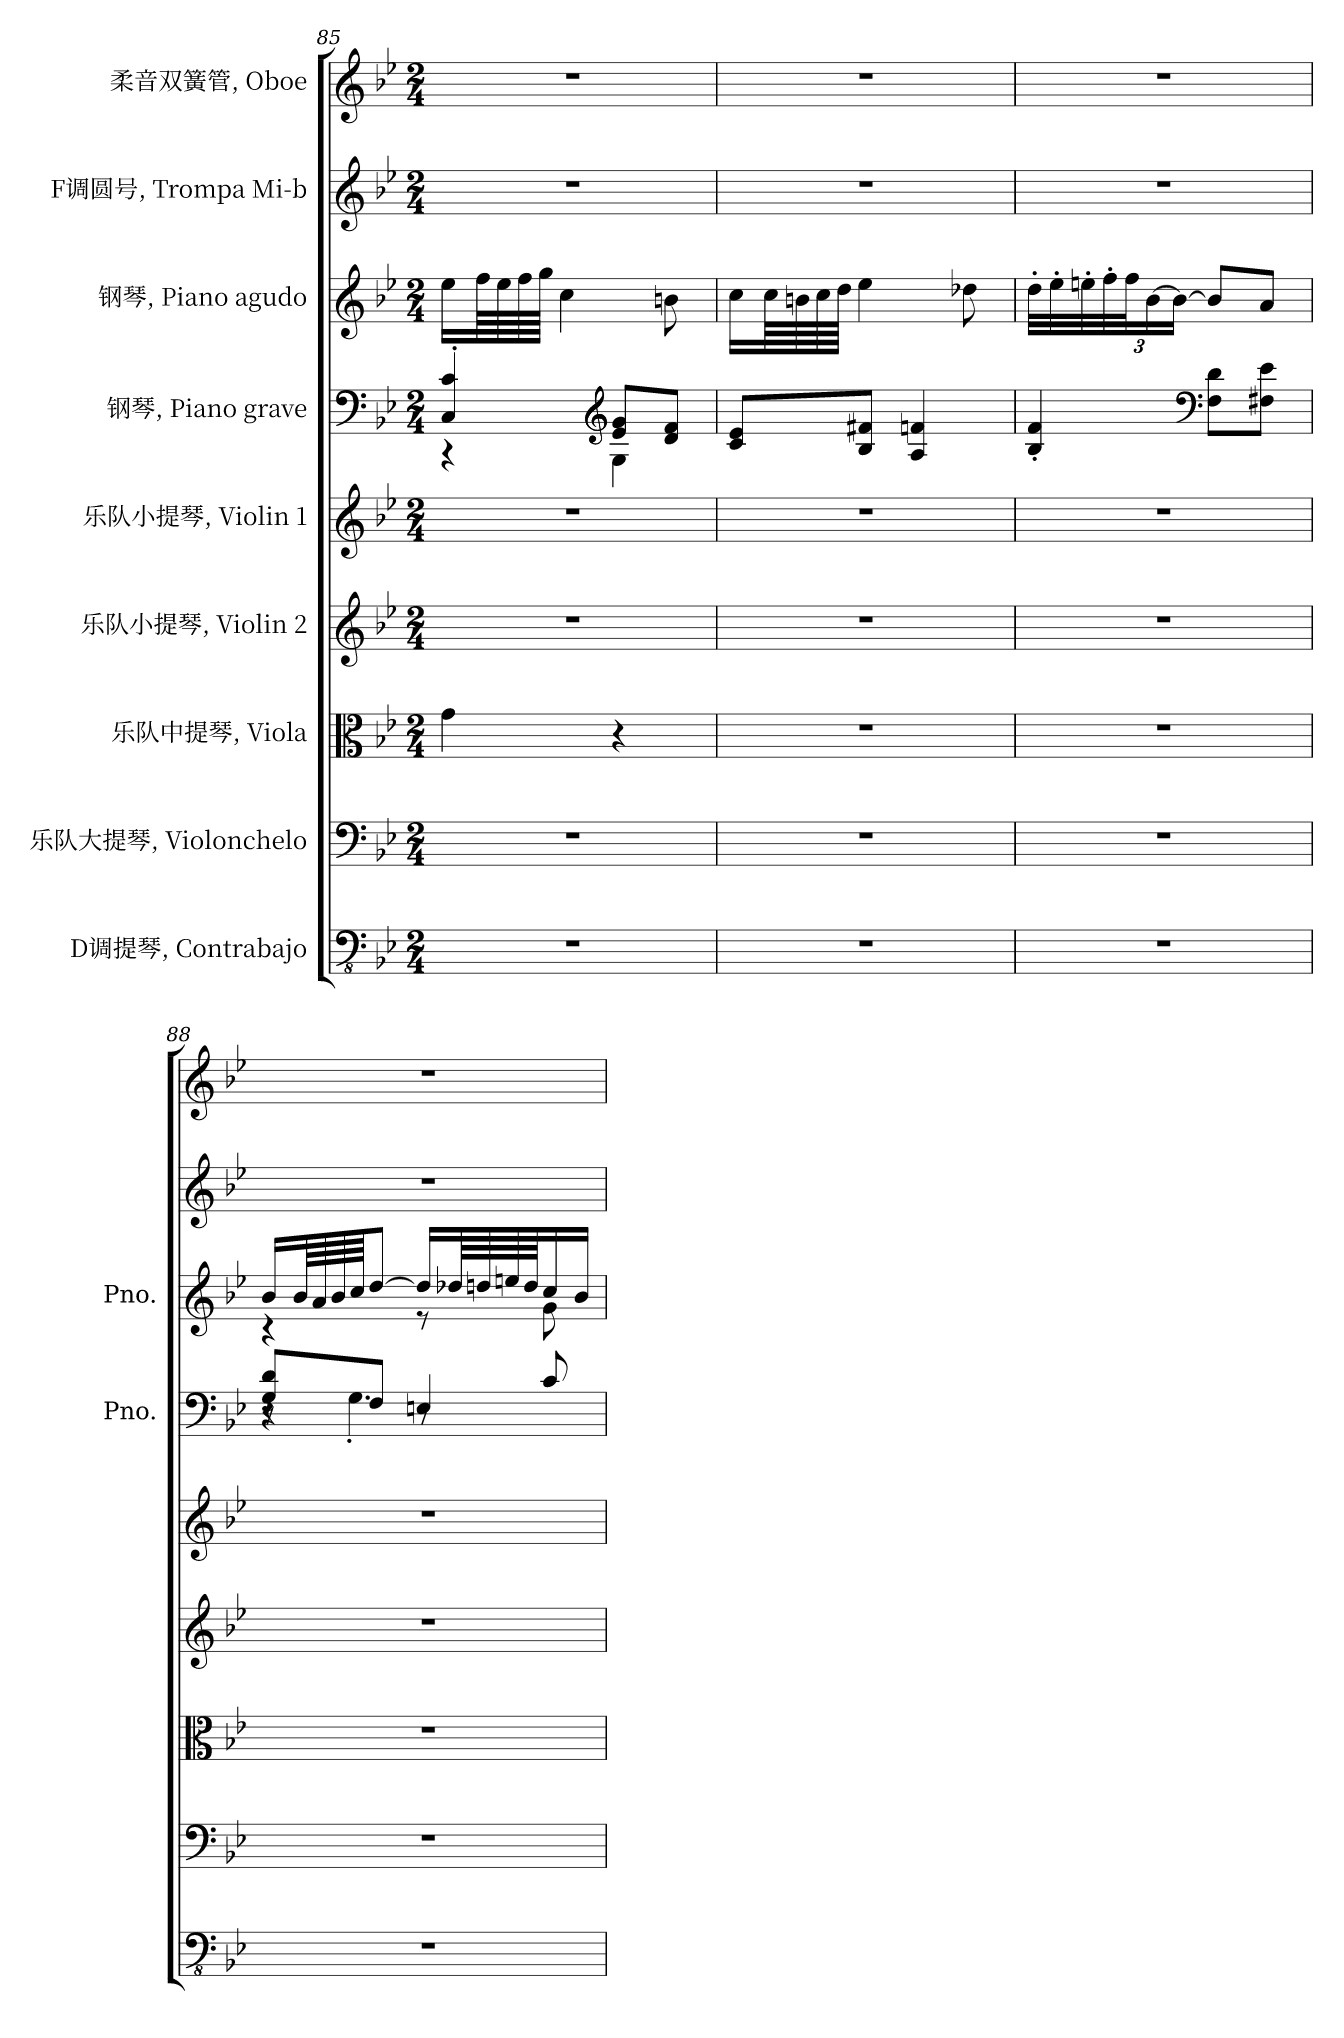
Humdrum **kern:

**kern	**kern	**kern	**kern	**kern	**kern	**kern	**kern	**kern
*part9	*part8	*part7	*part6	*part5	*part4	*part3	*part2	*part1
*staff9	*staff8	*staff7	*staff6	*staff5	*staff4	*staff3	*staff2	*staff1
*I"D调提琴, Contrabajo	*I"乐队大提琴, Violonchelo	*I"乐队中提琴, Viola	*I"乐队小提琴, Violin 2	*I"乐队小提琴, Violin 1	*I"钢琴, Piano grave	*I"钢琴, Piano agudo	*I"F调圆号, Trompa Mi-b	*I"柔音双簧管, Oboe
*	*	*	*	*	*I'Pno.	*I'Pno.	*	*
*clefFv4	*clefF4	*clefC3	*clefG2	*clefG2	*clefF4	*clefG2	*clefG2	*clefG2
*ITrd7c12	*	*	*	*	*	*	*ITrd4c7	*ITrd2c3
*k[b-e-]	*k[b-e-]	*k[b-e-]	*k[b-e-]	*k[b-e-]	*k[b-e-]	*k[b-e-]	*k[b-e-a-]	*k[f#]
*M2/4	*M2/4	*M2/4	*M2/4	*M2/4	*M2/4	*M2/4	*M2/4	*M2/4
*MM39	*MM39	*MM39	*MM39	*MM39	*MM39	*MM39	*MM39	*MM39
=85	=85	=85	=85	=85	=85	=85	=85	=85
*	*	*	*	*	*^	*	*	*
2r	2r	4g\	2r	2r	4C/' 4c/'	4r	16ee-\LL	2r	2r
.	.	.	.	.	.	.	64ff\LL	.	.
.	.	.	.	.	.	.	64ee-\	.	.
.	.	.	.	.	.	.	64ff\	.	.
.	.	.	.	.	.	.	64gg\JJJJ	.	.
.	.	.	.	.	.	.	4cc\	.	.
*	*	*	*	*	*clefG2	*	*	*	*
.	.	4r	.	.	8e-/ 8g/L	4G\	.	.	.
.	.	.	.	.	8d/ 8f/J	.	8bn\	.	.
*	*	*	*	*	*v	*v	*	*	*
=86	=86	=86	=86	=86	=86	=86	=86	=86
2r	2r	2r	2r	2r	8c/ 8e-/L	16cc\LL	2r	2r
.	.	.	.	.	.	64cc\LL	.	.
.	.	.	.	.	.	64bn\	.	.
.	.	.	.	.	.	64cc\	.	.
.	.	.	.	.	.	64dd\JJJJ	.	.
.	.	.	.	.	8B-/ 8f#X/J	4ee-\	.	.
.	.	.	.	.	4A/ 4fn/	.	.	.
.	.	.	.	.	.	8dd-X\	.	.
!!LO:PB:g=z
=87	=87	=87	=87	=87	=87	=87	=87	=87
2r	2r	2r	2r	2r	4B-/' 4f/'	32dd'\LLL	2r	2r
.	.	.	.	.	.	32ee-'\	.	.
.	.	.	.	.	.	32een'\	.	.
.	.	.	.	.	.	32ff'\	.	.
*	*	*	*	*	*	*Xbrackettup	*	*
.	.	.	.	.	.	48ff\J	.	.
.	.	.	.	.	.	[24b-\	.	.
.	.	.	.	.	.	16b-\JJ_	.	.
*	*	*	*	*	*clefF4	*	*	*
.	.	.	.	.	8F\ 8d\L	8b-/L]	.	.
.	.	.	.	.	8F#X\ 8e-\J	8a/J	.	.
=88	=88	=88	=88	=88	=88	=88	=88	=88
*	*	*	*	*	*^	*^	*	*
*	*	*	*	*	*	*^	*	*	*	*
2r	2r	2r	2r	2r	8G/ 8d/L	8r	4r	16b-/LL	4r	2r	2r
.	.	.	.	.	.	.	.	64b-/LL	.	.	.
.	.	.	.	.	.	.	.	64a/	.	.	.
.	.	.	.	.	.	.	.	64b-/	.	.	.
.	.	.	.	.	.	.	.	64cc/JJJ	.	.	.
.	.	.	.	.	8F/J	4.G'\	.	[8dd/J	.	.	.
.	.	.	.	.	8r	.	4En/	16dd/LL]	8r	.	.
.	.	.	.	.	.	.	.	64dd-X/LL	.	.	.
.	.	.	.	.	.	.	.	64ddn/	.	.	.
.	.	.	.	.	.	.	.	64een/	.	.	.
.	.	.	.	.	.	.	.	64dd/JJ	.	.	.
.	.	.	.	.	8c/	.	.	16cc/	8g\	.	.
.	.	.	.	.	.	.	.	16b-/JJ	.	.	.
*	*	*	*	*	*v	*v	*v	*	*	*	*
*	*	*	*	*	*	*v	*v	*	*
=	=	=	=	=	=	=	=	=
*-	*-	*-	*-	*-	*-	*-	*-	*-
